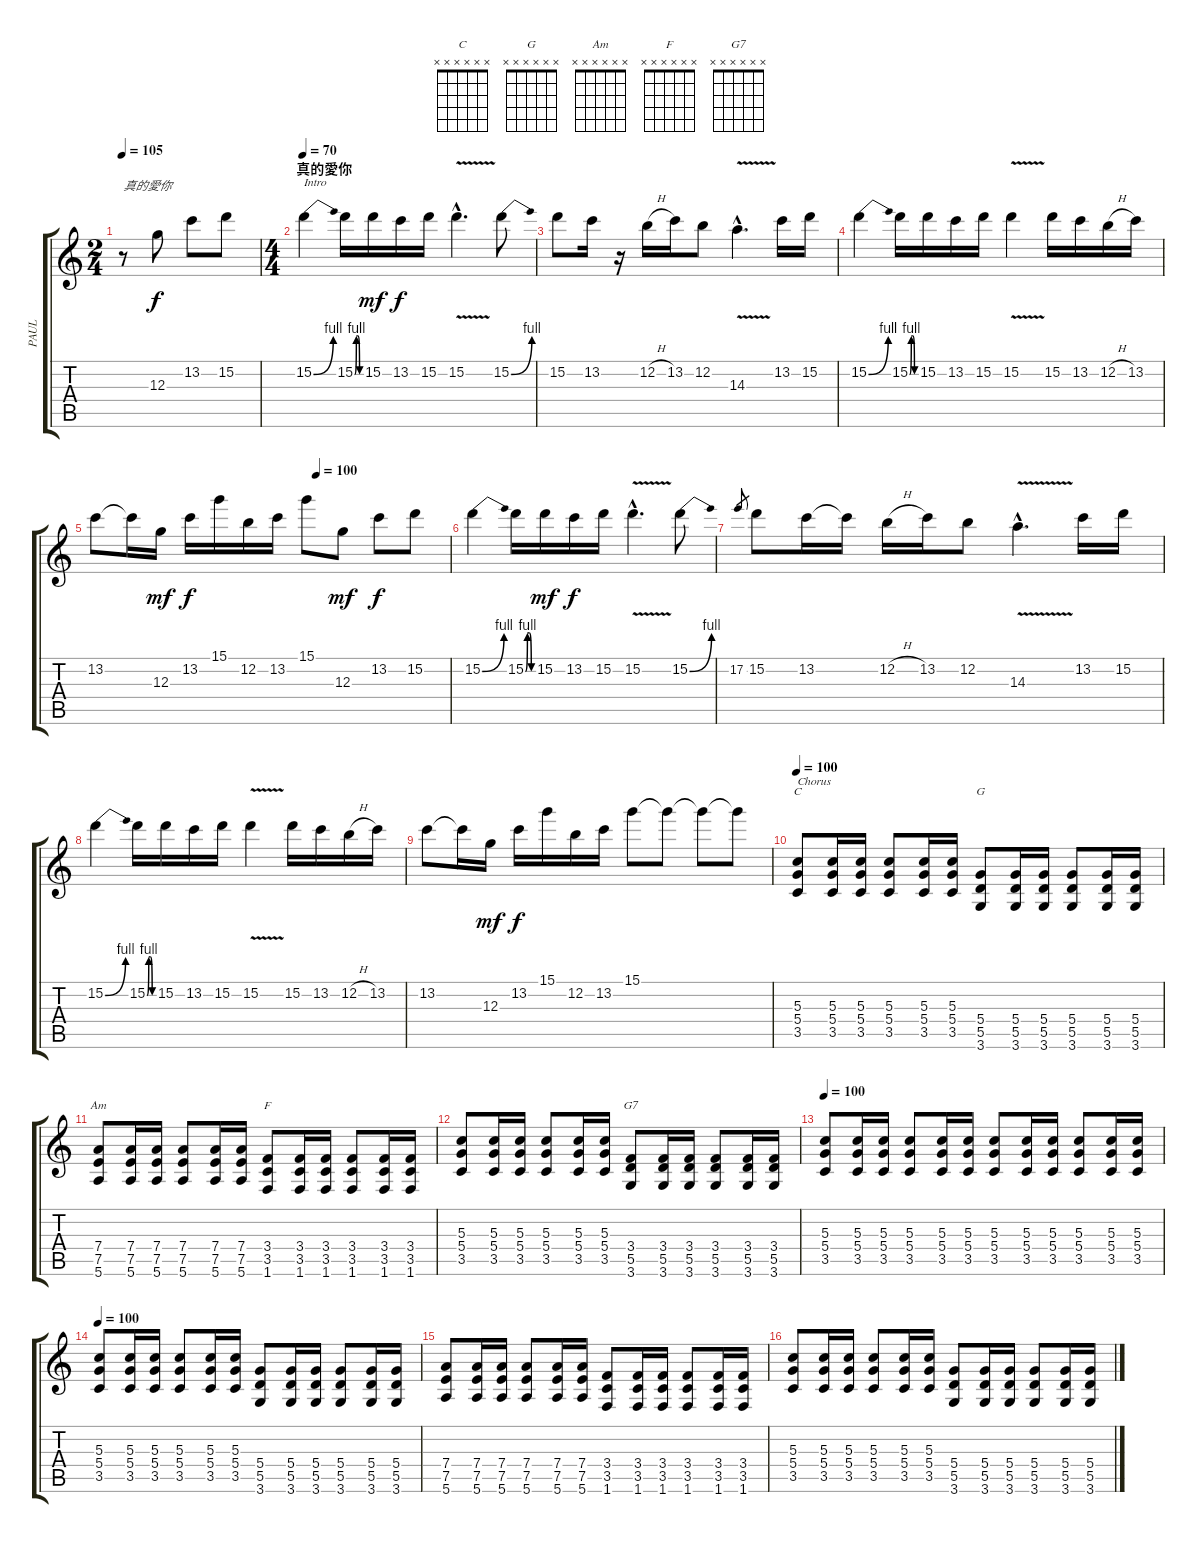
\track ("PAUL" "PAUL") {instrument overdrivenguitar}
\staff {score tabs}
\tuning (E4 B3 G3 D3 A2 E2) {hide}
\chord ("C" x x x x x x) {firstfret 0}
\chord ("G" x x x x x x) {firstfret 0}
\chord ("Am" x x x x x x) {firstfret 0}
\chord ("F" x x x x x x) {firstfret 0}
\chord ("G7" x x x x x x) {firstfret 0}
\ts (2 4)
\tempo 105
\tempo 75
\tempo 105
\clef g2
\ks c
r.8{txt "真的愛你" dy f instrument overdrivenguitar} 12.3.8 13.2.8 15.2.8 |
\ts (4 4)
\section ("" "真的愛你")
\tempo 70
15.2{be (bend 0 0 60 4)}.4{txt "Intro"} 15.2{be (custom 0 0 15 4 30 4 45 0 60 0)}.16 15.2.16{dy mf} 13.2.16{dy f} 15.2.16 15.2{v hac}.4{d} 15.2{be (bend 0 0 60 4)}.8 |
15.2.8 13.2.16 r.16 12.2{h}.16 13.2.16 12.2.8 14.3{v hac}.4{d} 13.2.16 15.2.16 |
15.2{be (bend 0 0 60 4)}.4 15.2{be (custom 0 0 15 4 30 4 45 0 60 0)}.16 15.2.16 13.2.16 15.2.16 15.2{v}.4 15.2.16 13.2.16 12.2{h}.16 13.2.16 |
\tempo (100 0.625)
13.2.8 13.2{t}.16 12.3.16{dy mf} 13.2.16{dy f} 15.1.16 12.2.16 13.2.16 15.1.8 12.3.8{dy mf} 13.2.8{dy f} 15.2.8 |
15.2{be (bend 0 0 60 4)}.4 15.2{be (custom 0 0 15 4 30 4 45 0 60 0)}.16 15.2.16{dy mf} 13.2.16{dy f} 15.2.16 15.2{v hac}.4{d} 15.2{be (bend 0 0 60 4)}.8 |
17.2.8{gr} 15.2.8 13.2.16 13.2{t}.16 12.2{h}.16 13.2.16 12.2.8 14.3{v hac}.4{d} 13.2.16 15.2.16 |
15.2{be (bend 0 0 60 4)}.4 15.2{be (custom 0 0 15 4 30 4 45 0 60 0)}.16 15.2.16 13.2.16 15.2.16 15.2{v}.4 15.2.16 13.2.16 12.2{h}.16 13.2.16 |
13.2.8 13.2{t}.16 12.3.16{dy mf} 13.2.16{dy f} 15.1.16 12.2.16 13.2.16 15.1.8 15.1{t}.8 15.1{t}.8 15.1{t}.8 |
\tempo 100
(5.3 5.4 3.5).8{ch "C" txt "Chorus" volume 11} (5.3 5.4 3.5).16 (5.3 5.4 3.5).16 (5.3 5.4 3.5).8 (5.3 5.4 3.5).16 (5.3 5.4 3.5).16 (5.4 5.5 3.6).8{ch "G"} (5.4 5.5 3.6).16 (5.4 5.5 3.6).16 (5.4 5.5 3.6).8 (5.4 5.5 3.6).16 (5.4 5.5 3.6).16 |
(7.4 7.5 5.6).8{ch "Am"} (7.4 7.5 5.6).16 (7.4 7.5 5.6).16 (7.4 7.5 5.6).8 (7.4 7.5 5.6).16 (7.4 7.5 5.6).16 (3.4 3.5 1.6).8{ch "F"} (3.4 3.5 1.6).16 (3.4 3.5 1.6).16 (3.4 3.5 1.6).8 (3.4 3.5 1.6).16 (3.4 3.5 1.6).16 |
(5.3 5.4 3.5).8 (5.3 5.4 3.5).16 (5.3 5.4 3.5).16 (5.3 5.4 3.5).8 (5.3 5.4 3.5).16 (5.3 5.4 3.5).16 (3.4 5.5 3.6).8{ch "G7"} (3.4 5.5 3.6).16 (3.4 5.5 3.6).16 (3.4 5.5 3.6).8 (3.4 5.5 3.6).16 (3.4 5.5 3.6).16 |
\tempo 100
(5.3 5.4 3.5).8{volume 11} (5.3 5.4 3.5).16 (5.3 5.4 3.5).16 (5.3 5.4 3.5).8 (5.3 5.4 3.5).16 (5.3 5.4 3.5).16 (5.3 5.4 3.5).8 (5.3 5.4 3.5).16 (5.3 5.4 3.5).16 (5.3 5.4 3.5).8 (5.3 5.4 3.5).16 (5.3 5.4 3.5).16 |
\tempo 100
(5.3 5.4 3.5).8{volume 11} (5.3 5.4 3.5).16 (5.3 5.4 3.5).16 (5.3 5.4 3.5).8 (5.3 5.4 3.5).16 (5.3 5.4 3.5).16 (5.4 5.5 3.6).8 (5.4 5.5 3.6).16 (5.4 5.5 3.6).16 (5.4 5.5 3.6).8 (5.4 5.5 3.6).16 (5.4 5.5 3.6).16 |
(7.4 7.5 5.6).8 (7.4 7.5 5.6).16 (7.4 7.5 5.6).16 (7.4 7.5 5.6).8 (7.4 7.5 5.6).16 (7.4 7.5 5.6).16 (3.4 3.5 1.6).8 (3.4 3.5 1.6).16 (3.4 3.5 1.6).16 (3.4 3.5 1.6).8 (3.4 3.5 1.6).16 (3.4 3.5 1.6).16 |
(5.3 5.4 3.5).8 (5.3 5.4 3.5).16 (5.3 5.4 3.5).16 (5.3 5.4 3.5).8 (5.3 5.4 3.5).16 (5.3 5.4 3.5).16 (5.4 5.5 3.6).8 (5.4 5.5 3.6).16 (5.4 5.5 3.6).16 (5.4 5.5 3.6).8 (5.4 5.5 3.6).16 (5.4 5.5 3.6).16
